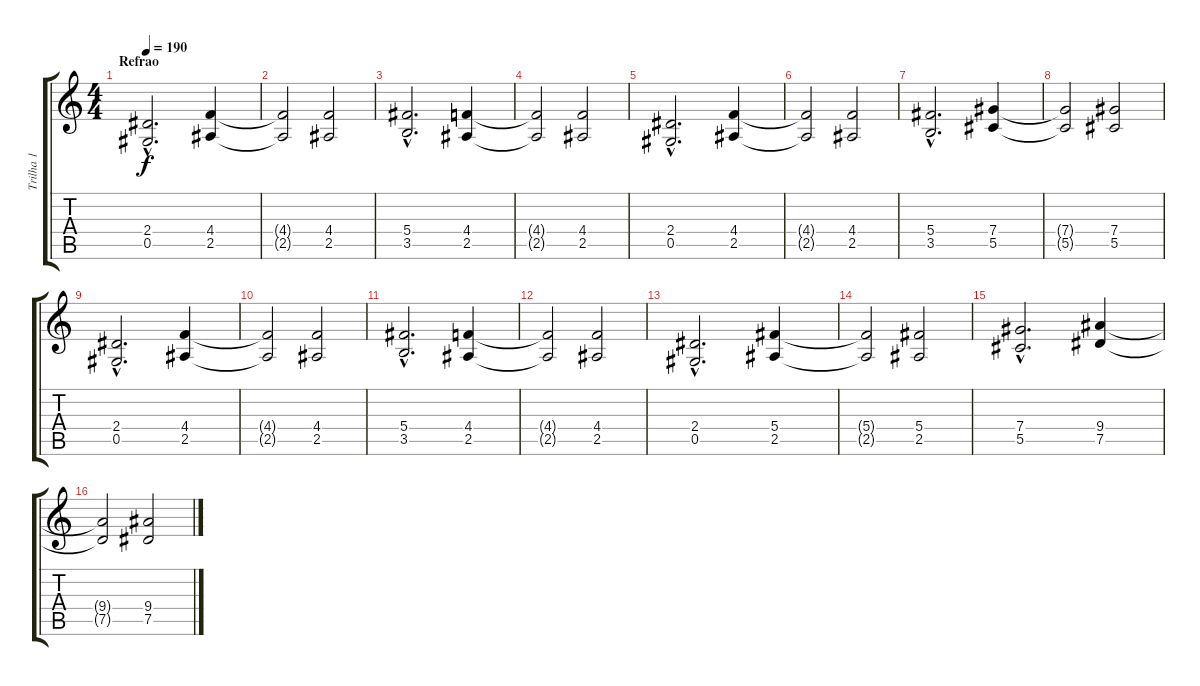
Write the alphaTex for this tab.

\track ("Trilha 1" "Trilha 1") {instrument distortionguitar}
\staff {score tabs}
\tuning (Eb4 Bb3 Gb3 Db3 Ab2 Eb2) {hide}
\ts (4 4)
\section ("" "Refrao")
\tempo 190
\clef g2
\ks c
(2.4{hac} 0.5{hac}).2{d dy f} (4.4 2.5).4 |
(4.4{t} 2.5{t}).2 (4.4 2.5).2 |
(5.4{hac} 3.5{hac}).2{d} (4.4 2.5).4 |
(4.4{t} 2.5{t}).2 (4.4 2.5).2 |
(2.4{hac} 0.5{hac}).2{d} (4.4 2.5).4 |
(4.4{t} 2.5{t}).2 (4.4 2.5).2 |
(5.4{hac} 3.5{hac}).2{d} (7.4 5.5).4 |
(7.4{t} 5.5{t}).2 (7.4 5.5).2 |
(2.4{hac} 0.5{hac}).2{d} (4.4 2.5).4 |
(4.4{t} 2.5{t}).2 (4.4 2.5).2 |
(5.4{hac} 3.5{hac}).2{d} (4.4 2.5).4 |
(4.4{t} 2.5{t}).2 (4.4 2.5).2 |
(2.4{hac} 0.5{hac}).2{d} (5.4 2.5).4 |
(5.4{t} 2.5{t}).2 (5.4 2.5).2 |
(7.4{hac} 5.5{hac}).2{d} (9.4 7.5).4 |
(9.4{t} 7.5{t}).2 (9.4 7.5).2
